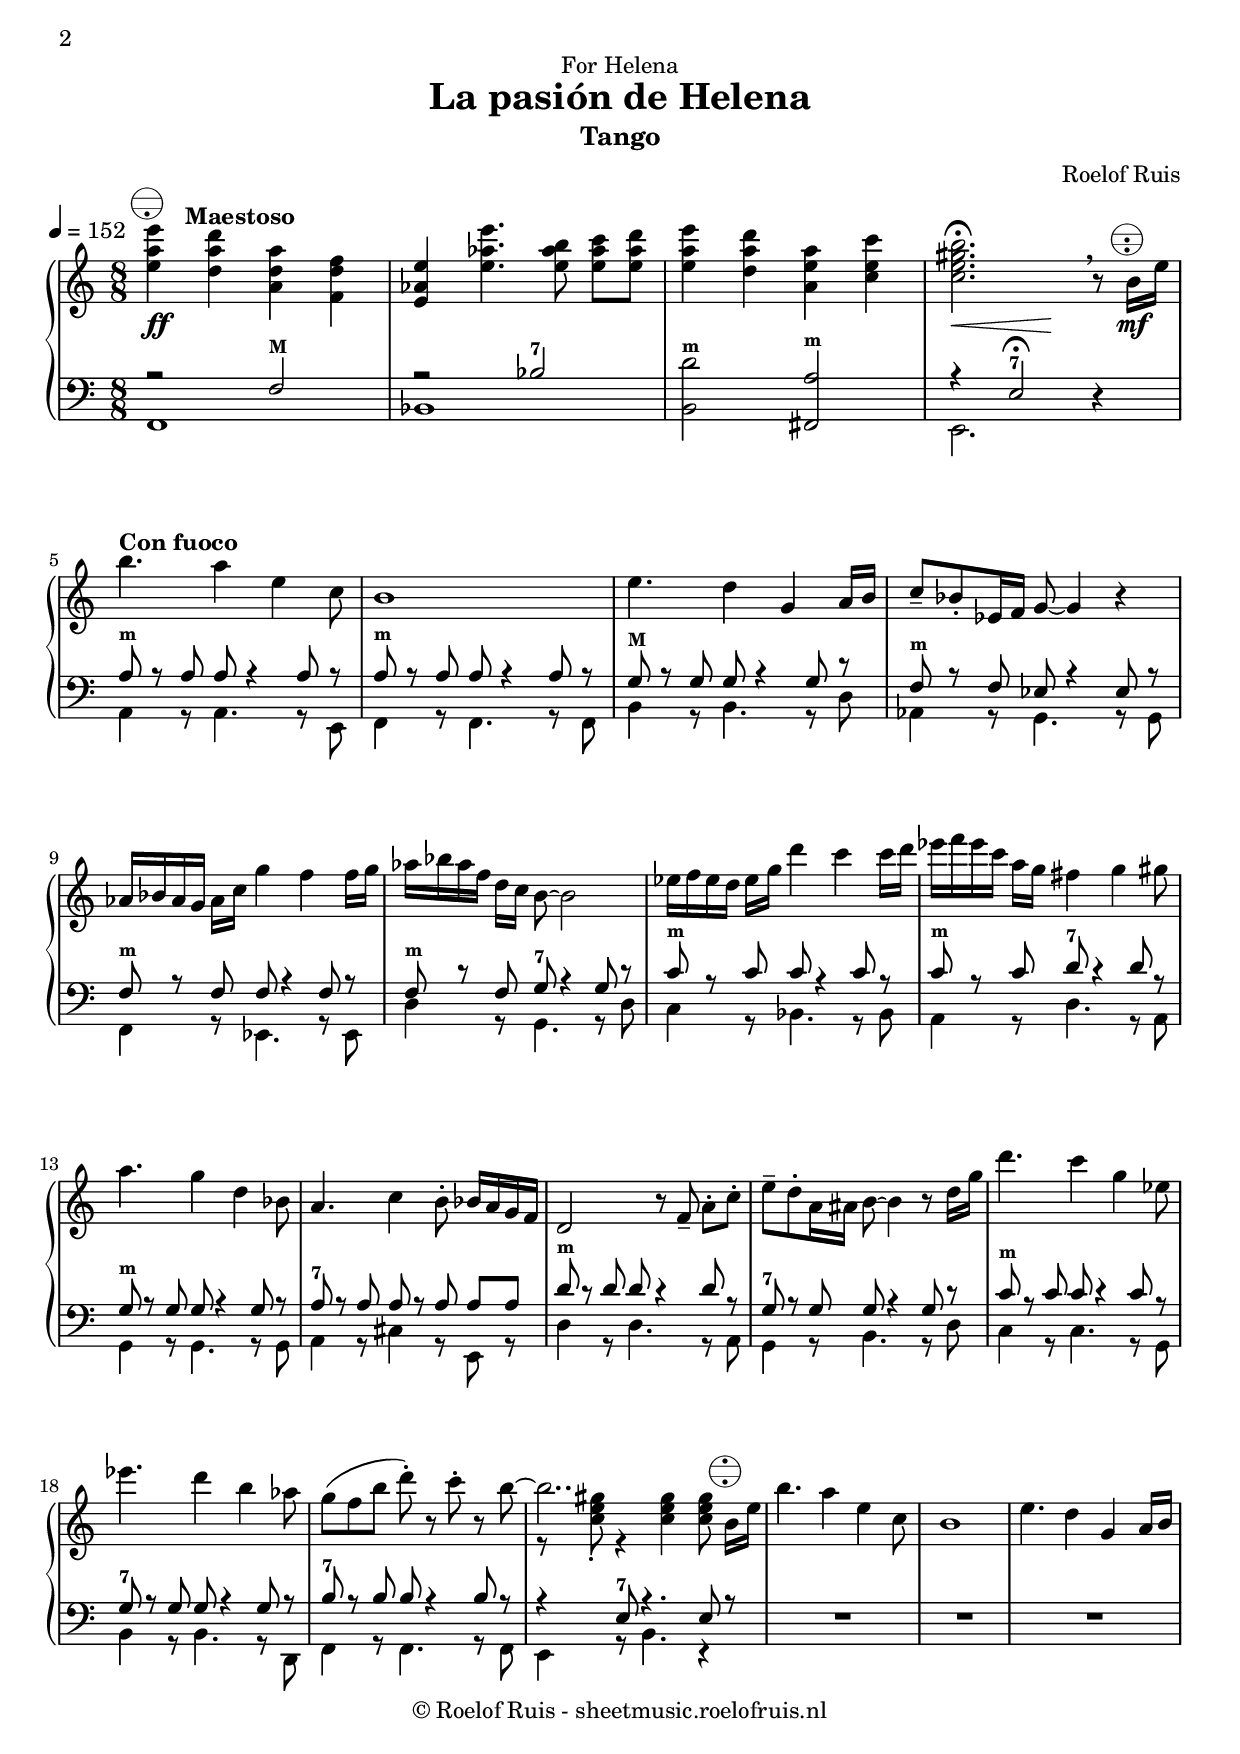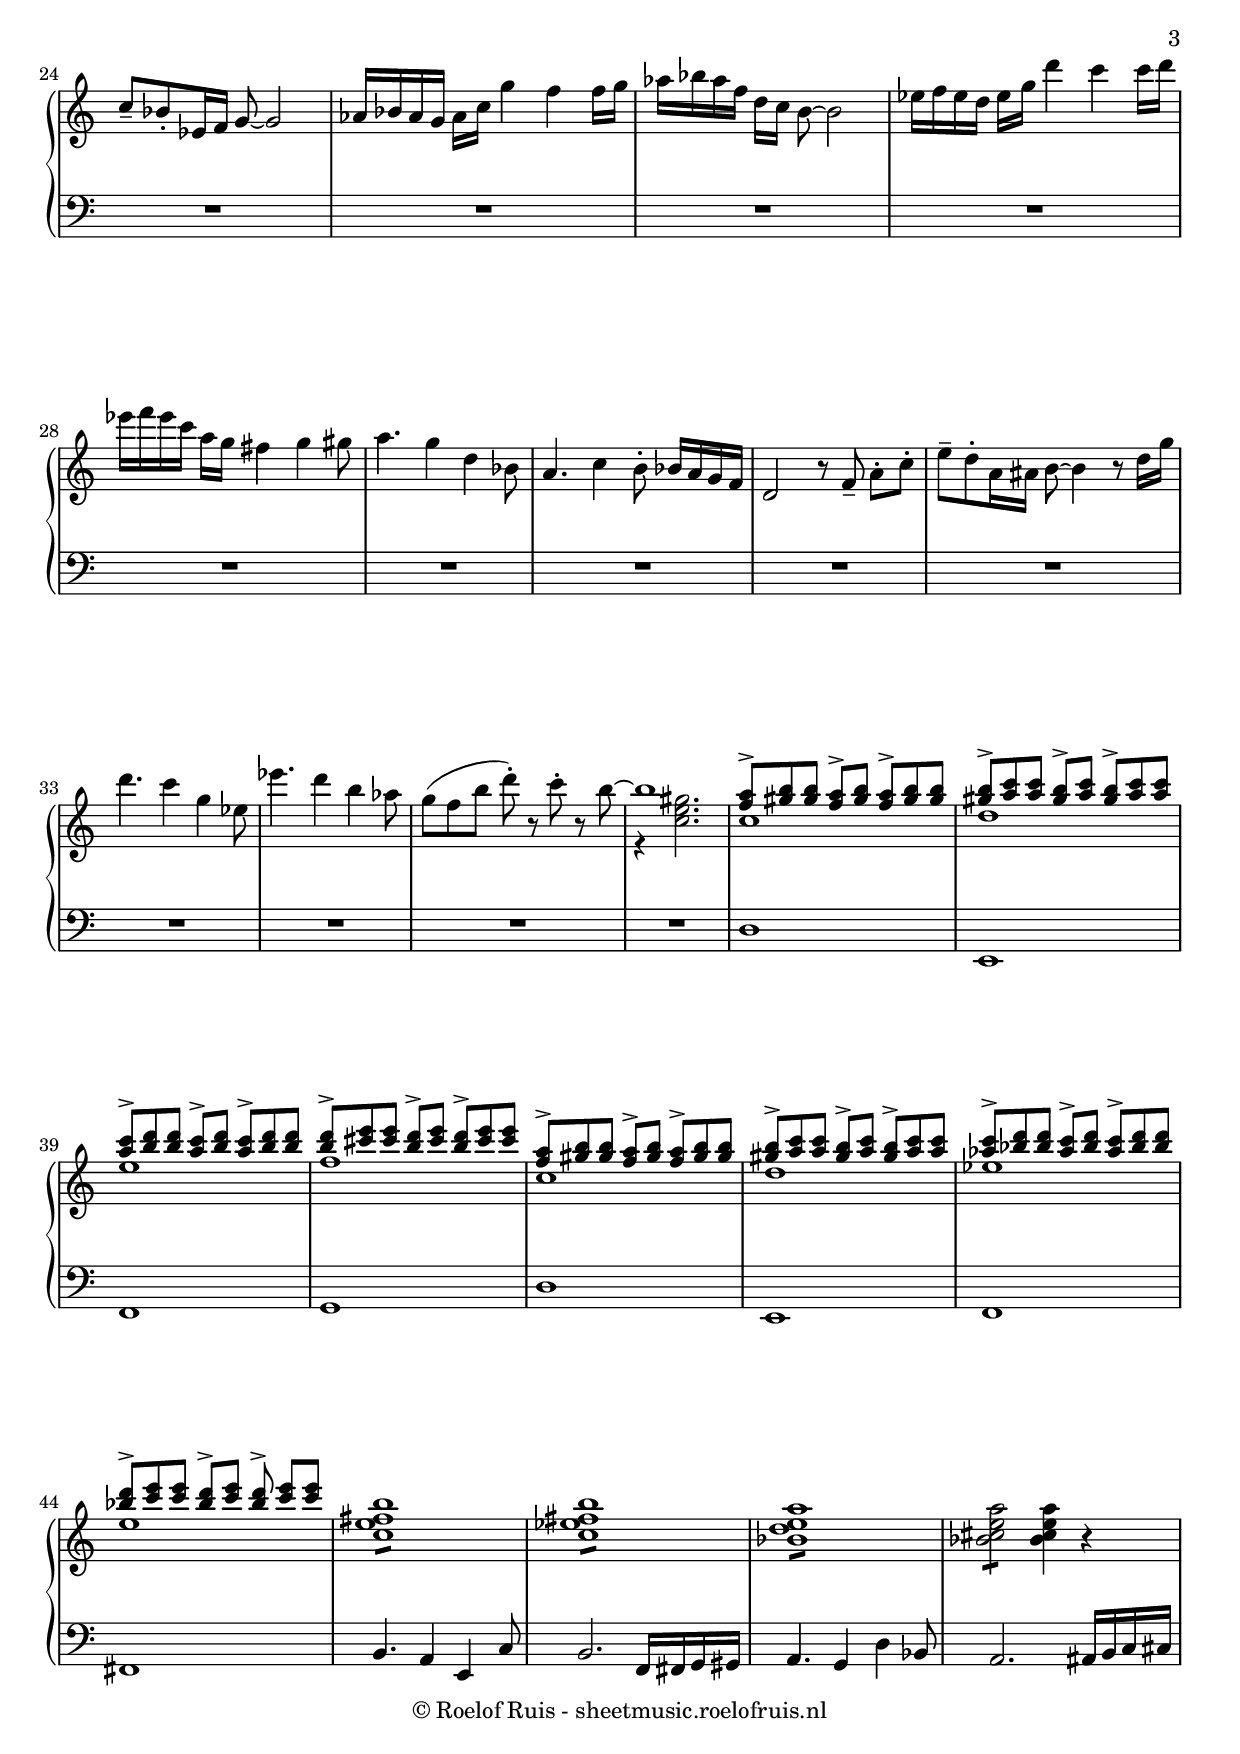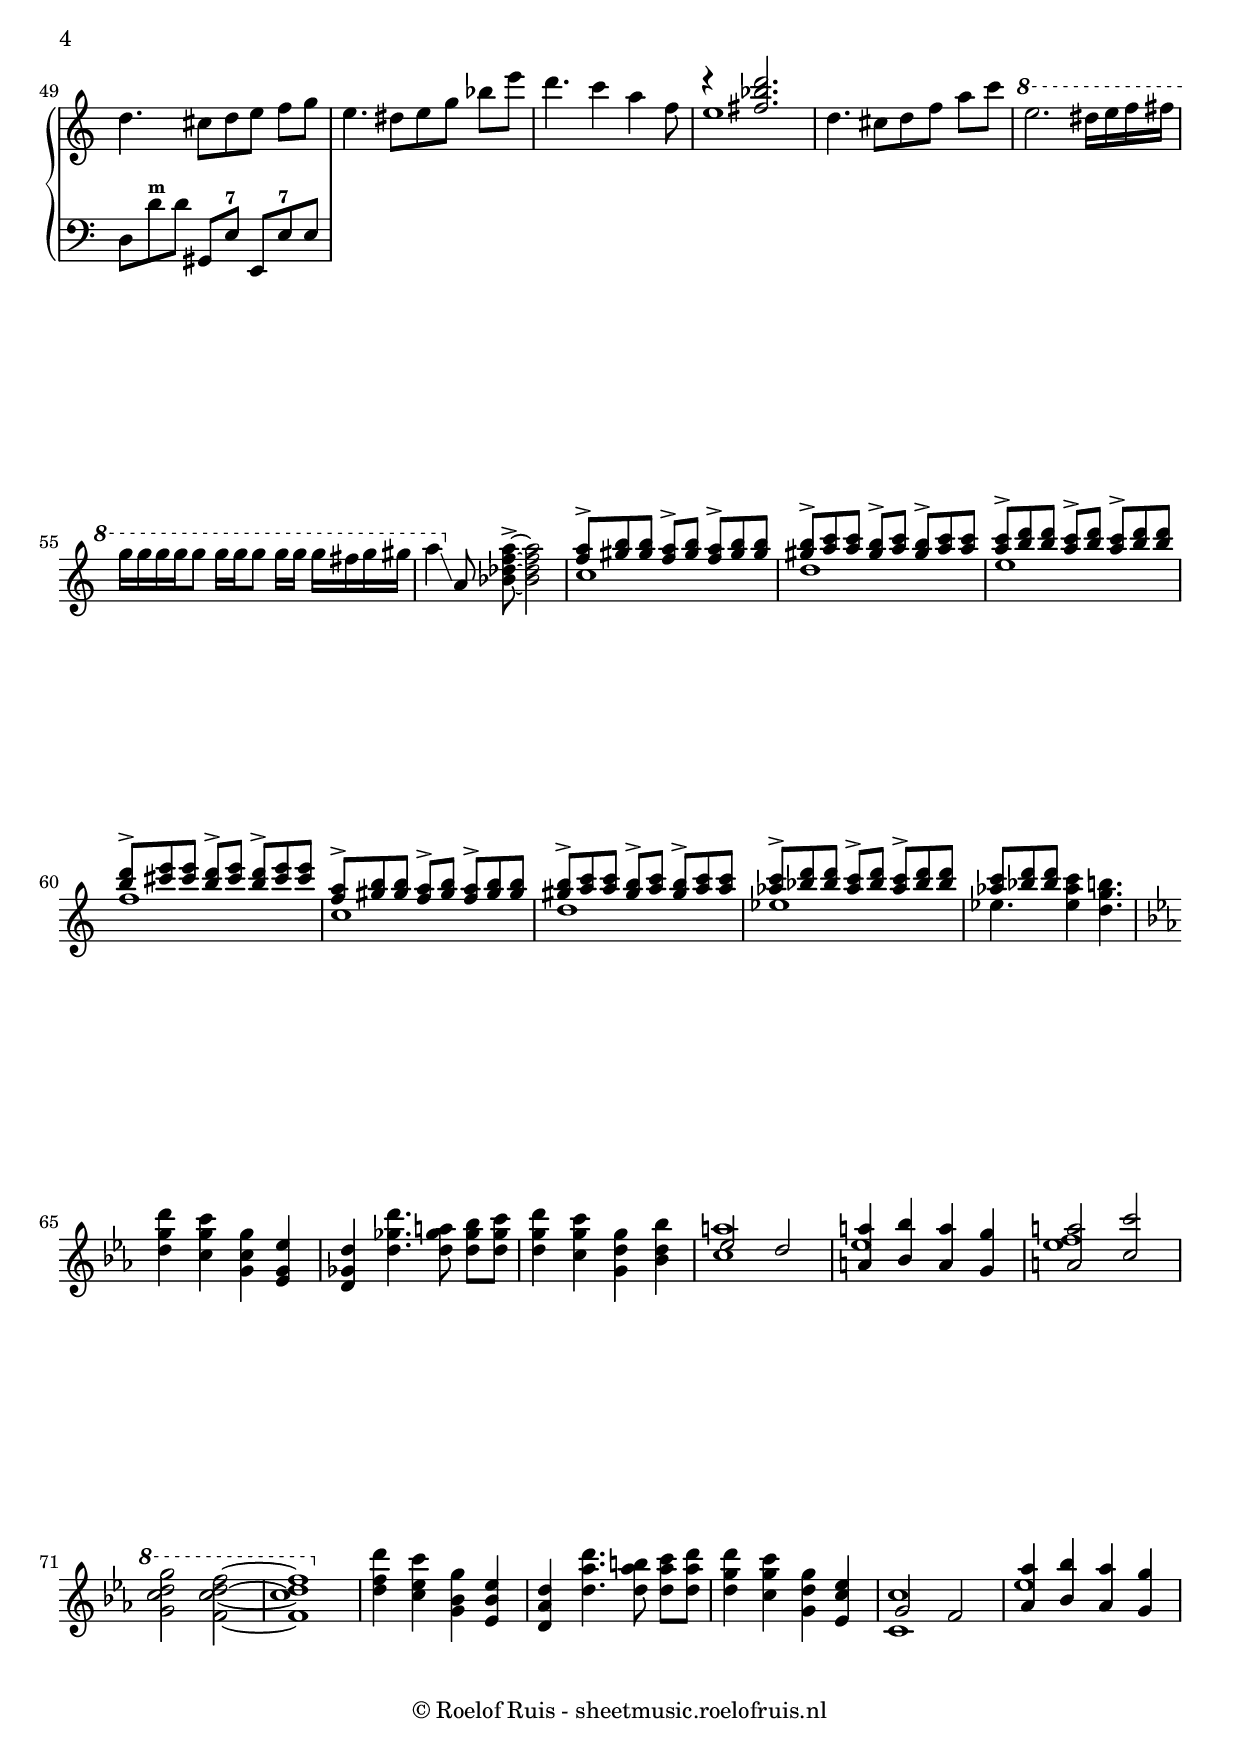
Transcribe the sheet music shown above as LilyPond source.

\version "2.20.0"

\include "../shared_includes.ly"
\version "2.20.0"

% ---- Bellows ----
out = ^\markup { \musicglyph #"accordion.pull" }
in = ^\markup { \musicglyph #"accordion.push" }

outsub = _\markup { \musicglyph #"accordion.pull" }
insub = _\markup { \musicglyph #"accordion.push" }

% ---- Basses ----
mj = ^\markup { \bold \magnify #0.8 { \roman M } }
mn = ^\markup { \bold \magnify #0.8 { \roman m } }
spt = ^\markup { \bold \magnify #0.8 { \roman 7 } }
vsp = ^\markup { \bold \magnify #0.8 { \roman v7 } }

bbass = _\markup {\box {\bold{BB}}}
sbass = _\markup {\box {\bold{SB}}}

% ---- Registers ----

eightva = \markup {\italic \translate #'(1.8 . 0) \raise #2 \magnify #0.8 {"8va"}}
loco    = \markup {\italic \translate #'(1.8 . 0) \raise #2 \magnify #0.8 {"loco"}}

dot = \markup {
  \musicglyph #"accordion.dot"
}

freebass = \markup {
  \musicglyph #"accordion.freebass"
}

discant = \markup {
  \musicglyph #"accordion.discant"
}

fbrega = ^\markup {
  \whiteout
  \combine
  \freebass
  \raise #1.5 \dot
}

fbregz = ^\markup {
  \whiteout
  \combine
  \freebass
  \raise #0.5 \dot
}

fbregza = ^\markup {
  \whiteout
  \combine
  \freebass
  \combine
  \raise #0.5 \dot
  \raise #1.5 \dot
}

regz = ^\markup {
  \whiteout
  \combine
  \discant
  \raise #0.5 \dot
}

regez = ^\markup {
  \whiteout
  \combine
  \discant
    \combine
    \raise #0.5 \dot
    \eightva
}

rega = ^\markup {
  \whiteout
  \combine
  \discant
  \raise #1.5 \dot
}

regzdba = ^\markup {
  \whiteout
  \combine
  \discant
  \combine
    \raise #0.5 \dot
    \combine
      \raise #1.5 \dot
      \translate #'(-1 . 0) \raise #1.5 \dot
}

regdbav = ^\markup {
  \whiteout
  \combine
  \discant
  \combine
    \raise #2.5 \dot
    \combine
      \raise #1.5 \dot
      \translate #'(-1 . 0) \raise #1.5 \dot
}

regav = ^\markup {
  \whiteout
  \combine
  \discant
  \combine
    \raise #2.5 \dot
    \raise #1.5 \dot
}

regdbaz = ^\markup {
  \whiteout
  \combine
  \discant
  \combine
    \raise #0.5 \dot
    \combine
      \raise #1.5 \dot
      \translate #'(-1 . 0) \raise #1.5 \dot
}

regdba = ^\markup {
  \whiteout
  \combine
  \discant
  \combine
    \raise #1.5 \dot
    \translate #'(-1 . 0) \raise #1.5 \dot
}

regza = ^\markup {
  \whiteout
  \combine
  \discant
  \combine
    \raise #0.5 \dot
    \raise #1.5 \dot
}

regeza = ^\markup {
  \whiteout
  \combine
  \discant
  \combine
    \raise #0.5 \dot
    \combine
      \raise #1.5 \dot
      \eightva
}

regzv = ^\markup {
  \whiteout
  \combine
  \discant
  \combine
    \raise #0.5 \dot
    \raise #2.5 \dot
}

regzav = ^\markup {
  \whiteout
  \combine
  \discant
  \combine
    \raise #2.5 \dot
    \combine
      \raise #1.5 \dot
      \raise #0.5 \dot
}

regezv = ^\markup {
  \whiteout
  \combine
  \discant
  \combine
    \raise #0.5 \dot
    \combine
      \raise #2.5 \dot
      \eightva
}

regzacv = ^\markup {
  \whiteout
  \combine
  \discant
  \combine
    \raise #2.5 \dot
    \combine
      \translate #'(-1 . 0) \raise #1.5 \dot
      \raise #0.5 \dot
}

regzacvl = ^\markup {
  \whiteout
  \combine
  \discant
  \combine
    \raise #2.5 \dot
    \combine
      \translate #'(-1 . 0) \raise #1.5 \dot
      \combine
        \raise # 0.5 \dot
        \loco
}

regzdbav = ^\markup {
  \whiteout
  \combine
  \discant
  \combine
    \raise #2.5 \dot
    \combine
      \raise #1.5 \dot
      \combine
      \translate #'(-1 . 0) \raise #1.5 \dot
      \raise #0.5 \dot
}









% ---- Other functionality ----

simile = \markup "simile"
subp = _\markup{ \italic sub \dynamic p }


options = {
  \numericTimeSignature
  \time 8/8
  \key a \minor
  \override Score.MetronomeMark.X-offset = #-1
  \tempo 4 = 152
}

staffRight = {
  \options
  \clef treble

  \relative c'' {
    <e a e'>4\regz^\markup { \halign #-1.7 \bold "Maestoso" } <d a' d> <a d a'> <f d' f> |
    <e as e'> <e' as e'>4. <e as b>8 <e as c> <e as d> |
    <e a e'>4 <d a' d> <a e' a> <c e c'> |
    <c e gis b>2.\fermata \breathe r8 b16\regza e |

    \break
    
    b'4.^\markup { \bold "Con fuoco" } a4 e4 c8 |
    b1 |
    e4. d4 g,4 a16 b |
    c8-- bes-. es,16 f g8~ g4 r4 |
    
    as16[ bes as g] as[ c] g'4 f4 f16 g |
    as16[ bes as f] d[ c] b8~ b2 |
    es16[ f es d] es[ g] d'4 c c16 d |
    es16[ f es c] a[ g] fis4 g4 gis8 |
    
    a4. g4 d bes8 |
    a4. c4 b8-. bes16 a g f |
    d2 r8 f8-- a-. c-. |
    e-- d-. a16 ais b8~ b4 r8 d16 g |
    
    d'4. c4 g4 es8 |
    es'4. d4 b as8 |
    g8( f b d)-. r c-. r
    << { 
      \stemDown b~ \stemNeutral b2..
      b,16[\regzv e] 
    } \\ { 
      s 8 
      r8 <gis e c>8-. r4 <gis e c>4 <gis e c>8
    } >> |
    
    b4. a4 e4 c8 |
    b1 |
    e4. d4 g,4 a16 b |
    c8-- bes-. es,16 f g8~ g2 |
    
    as16[ bes as g] as[ c] g'4 f4 f16 g |
    as16[ bes as f] d[ c] b8~ b2 |
    es16[ f es d] es[ g] d'4 c c16 d |
    es16[ f es c] a[ g] fis4 g4 gis8 |
    
    a4. g4 d bes8 |
    a4. c4 b8-. bes16 a g f |
    d2 r8 f8-- a-. c-. |
    e-- d-. a16 ais b8~ b4 r8 d16 g |
    
    d'4. c4 g4 es8 |
    es'4. d4 b as8 |
    g8( f b d)-. r c-. r
    << { \stemDown b~ \stemNeutral b1 } \\ { s 8 r4 <gis e c>2. } >> |
    
    << { <f a>8[-> <gis b> <gis b>] <f a>[-> <gis b>] <f a>[-> <gis b> <gis b>] } \\ { c,1 } >>
    << { <gis' b>8-> <a c> <a c> <gis b>[-> <a c>] <gis b>[-> <a c> <a c>] } \\ { d,1 } >>
    << { <a' c>8-> <b d> <b d> <a c>[-> <b d>] <a c>[-> <b d> <b d>] } \\ { e,1 } >>
    << { <b' d>8-> <cis e> <cis e> <b d>[-> <cis e>] <b d>[-> <cis e> <cis e>] } \\ { f,1 } >>
    
    << { <f a>8[-> <gis b> <gis b>] <f a>[-> <gis b>] <f a>[-> <gis b> <gis b>] } \\ { c,1 } >>
    << { <gis' b>8-> <a c> <a c> <gis b>[-> <a c>] <gis b>[-> <a c> <a c>] } \\ { d,1 } >>
    << { <as' c>8-> <bes d> <bes d> <as c>[-> <bes d>] <as c>[-> <bes d> <bes d>] } \\ { es,1 } >>
    << { <bes' d>8-> <c e> <c e> <bes d>[-> <c e>] <bes d>8-> <c e> <c e>] } \\ { e,1 } >>
    
    \repeat tremolo 8 { <c e fis b>8 }
    \repeat tremolo 8 { <c es fis b>8 }
    \repeat tremolo 8 { <bes d e a>8 }
    \repeat tremolo 4 { <bes cis e a>8 } <bes cis e a>4 r4 |
    
    d4. cis8 d e f g |
    e4. dis8 e g bes e |
    d4. c4 a f8 |
    << { r4 <fis bes d>2. } \\ { e1 } >>
    d4. cis8 d f a c |
    \ottava 1
    e2. dis16 e f fis |
    g16 g g g g8 g16[ g g8] g16 g g fis g gis |
    a4\glissando
    \ottava 0
    a,,8 <bes~ des~ f~ a~>8-> <bes des f a>2 |
    
    << { <f' a>8[-> <gis b> <gis b>] <f a>[-> <gis b>] <f a>[-> <gis b> <gis b>] } \\ { c,1 } >>
    << { <gis' b>8-> <a c> <a c> <gis b>[-> <a c>] <gis b>[-> <a c> <a c>] } \\ { d,1 } >>
    << { <a' c>8-> <b d> <b d> <a c>[-> <b d>] <a c>[-> <b d> <b d>] } \\ { e,1 } >>
    << { <b' d>8-> <cis e> <cis e> <b d>[-> <cis e>] <b d>[-> <cis e> <cis e>] } \\ { f,1 } >>
    
    << { <f a>8[-> <gis b> <gis b>] <f a>[-> <gis b>] <f a>[-> <gis b> <gis b>] } \\ { c,1 } >>
    << { <gis' b>8-> <a c> <a c> <gis b>[-> <a c>] <gis b>[-> <a c> <a c>] } \\ { d,1 } >>
    << { <as' c>8-> <bes d> <bes d> <as c>[-> <bes d>] <as c>[-> <bes d> <bes d>] } \\ { es,1 } >>
    << { <as c>8 <bes d> <bes d> } \\ { es,4. } >> <es as c>4 <d g b>4. |
    
    \break
    
    \key es \major
    <d g d'>4 <c g' c> <g c g'> <es g es'> |
    <d ges d'>4 <d' ges d'>4. <d ges a>8 <d ges bes> <d ges c> |
    <d g d'>4 <c g' c> <g d' g> <bes d bes'> |
    << { es2 d } \\ { <c a'>1 } >>
    
    << { <a a'>4 <bes bes'> <a a'> <g g'> } \\ { es'1 } >>
    << { <a, a'>2 <c c'> } \\ { <es f>1 } >>
    \ottava 1
    <g c d g>2 <f~ c'~ d~ f~>2 |
    <f c' d f>1
    \ottava 0

    <d f d'>4 <c es c'> <g bes g'> <es bes' es> |
    <d as' d>4 <d' as' d>4. <d as' b>8 <d as' c> <d as' d> |
    <d g d'>4 <c g' c> <g d' g> <es c' es>4 |
    << { g2 f } \\ { <c c'>1 } >>
    
    << { <as' as'>4 <bes bes'> <as as'> <g g'> } \\ { es'1 } >>
    
    
    
  }
}

staffLeft = {
  \options
  \clef bass

  << { r2 f\mj } \\ { f,1 } >>
  << { r2 bes\spt } \\ { bes,1 } >>
  <b, d'>2\mn <fis, a>2\mn
  << { r4 e2\spt\fermata d4\rest } \\ { e,2. } >>

  << { a8\mn r8 a8 a8 r4 a8 r8 } \\ { a,4 r8 a,4. r8 e,8 } >>
  << { a8\mn r8 a8 a8 r4 a8 r8 } \\ { f,4 r8 f,4. r8 f,8 } >>
  << { g8\mj r8 g8 g8 r4 g8 r8 } \\ { b,4 r8 b,4. r8 d8 } >>
  << { f8\mn r8 f8 es8 r4 es8 r8 } \\ { as,4 r8 g,4. r8 g,8 } >>
  << { f8\mn r8 f8 f8 r4 f8 r8 } \\ { f,4 r8 es,4. r8 es,8 } >> |
  << { f8\mn r8 f8 g8\spt r4 g8 r8 } \\ { d4 r8 g,4. r8 d8 } >> |
  << { c'8\mn r8 c'8 c'8 r4 c'8 r8 } \\ { c4 r8 bes,4. r8 bes,8 } >> |
  << { c'8\mn r8 c'8 d'8\spt r4 d'8 r8 } \\ { a,4 r8 d4. r8 a,8 } >> |
  << { g8\mn r8 g8 g8 r4 g8 r8 } \\ { g,4 r8 g,4. r8 g,8 } >> |
  << { a8\spt r8 a8 a8 r8 a8 a8 a8 } \\ { a,4 r8 cis4 r8 e,8 r8 } >> |
  << { d'8\mn r8 d'8 d' r4 d'8 r8 } \\ { d4 r8 d4. r8 a,8 } >> |
  << { g8\spt r8 g8 g8 r4 g8 r8 } \\ { g,4 r8 b,4. r8 d8 } >> |
  << { c'8\mn r8 c'8 c'8 r4 c'8 r8 } \\ { c4 r8 c4. r8 g,8 } >> |
  << { g8\spt r8 g8 g8 r4 g8 r8 } \\ { b,4 r8 b,4. r8 d,8 } >> |
  << { b8\spt r8 b8 b8 r4 b8 r8 } \\ { f,4 r8 f,4. r8 f,8 } >> |
  << { r4 e8\spt r4. e8 r8 } \\ { e,4 r8 b,4. r4 } >> |
  R1*16
  
  d1 |
  e,1 |
  f,1 |
  g,1 |
  d1 |
  e,1 |
  f,1 |
  fis,1 |
  
  b,4. a,4 e,4 c8 |
  b,2. f,16 fis, g, gis, |
  a,4. g,4 d4 bes,8 |
  a,2. ais,16 b, c cis |

  d8 d'8\mn 8 gis,8] e8]\spt e,[ e\spt e]
  
}

dynamicsStaff = \new Dynamics {
  \time 4/4

  s1\ff
  s1
  s1
  s2\< s4.\! s8\mf
}

\book {

  \header {
    title = "La pasión de Helena"
    dedication = "For Helena"
    subtitle = "Tango"
    composer = "Roelof Ruis"
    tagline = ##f
    instrumentName = "Accordion solo"
    year = "2025"
    description = "A passionate Tango with intricate left hand patterns."
    info = ""
    permission = "Licensed under the Creative Commons Attribution-NoDerivatives 4.0 International License."
    projecturl = \githuburl
    version = "" % e.g. January 2022
  }

  \paper {
    max-systems-per-page = 5
    min-systems-per-page = 5
    ragged-last-bottom = ##f

    indent = 0.0
    print-all-headers = ##t
    
    bookTitleMarkup = \markup {
      \column {
        \vspace #2
        \fill-line { \fontsize #2 \fromproperty #'header:dedication }
        \vspace #1
        \fill-line { \fontsize #8 \fromproperty #'header:title }
        \vspace #2
        \fill-line { \fontsize #6 \italic \fromproperty #'header:composer }
        \vspace #.5
        \fill-line { \fontsize #2 \fromproperty #'header:year }
        \vspace #3
        \fill-line { \fontsize #4 \fromproperty #'header:instrumentName }
        \vspace #10
        \override #'(line-width . 55)
        \fontsize #1
        \justify-field #'header:description
        \vspace #1
        \fontsize #1
        \justify-field #'header:info
        \vspace #4
        \override #'(line-width . 55)
        \fontsize #1
        \justify-field #'header:permission
        \vspace #1
        \vspace #14
        \justify { \char ##x00A9 Roelof Ruis \concat { " - Version " \fromproperty #'header:version } }
        \typewriter { \fromproperty #'header:projecturl }
      }
    }
    
    oddFooterMarkup = \markup {
      \fill-line {
        \center-column {
          \if \should-print-page-number
          \line { \char ##x00A9 Roelof Ruis - sheetmusic.roelofruis.nl }
        }
      }
    }  
  }

  \score {
    \header {
      breakbefore = ##t
    }

    \new PianoStaff \with {
      % \override StaffGrouper.staff-staff-spacing = #'((basic-distance . 12) (padding . 1))
    } <<
      \new Staff = "right" \with {midiInstrument = "harmonica"} \staffRight
      \dynamicsStaff
      \new Staff = "left" \with {midiInstrument = "harmonica"} \staffLeft
    >>

    \layout {}
    
    \midi {}
  }
}
